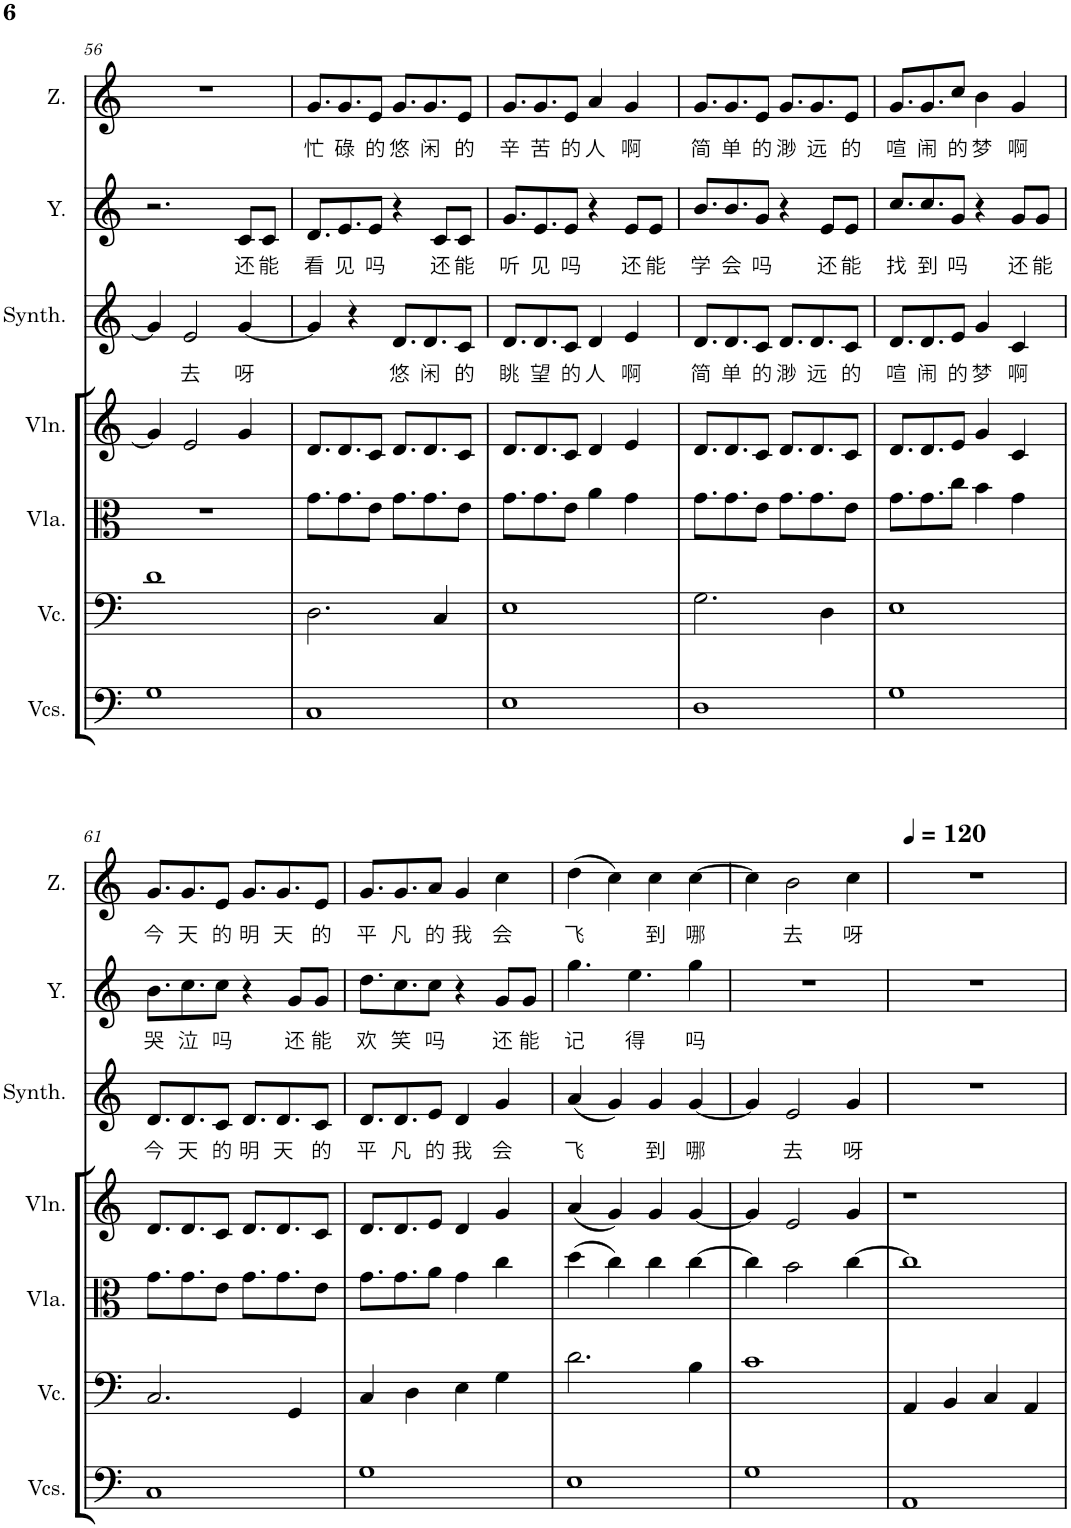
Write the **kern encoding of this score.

**kern	**kern	**kern	**kern	**kern	**text	**kern	**text	**kern	**text
*part7	*part6	*part5	*part4	*part3	*part3	*part2	*part2	*part1	*part1
*staff7	*staff6	*staff5	*staff4	*staff3	*staff3	*staff2	*staff2	*staff1	*staff1
*I"乐队大提琴	*I"大提琴	*I"中提琴	*I"小提琴	*I"合唱	*	*I"殷间	*	*I"周聿	*
!!LO:PB:g=z
*clefF4	*clefF4	*clefC3	*clefG2	*clefG2	*	*clefG2	*	*clefG2	*
*k[]	*k[]	*k[]	*k[]	*k[]	*	*k[]	*	*k[]	*
*M4/4	*M4/4	*M4/4	*M4/4	*M4/4	*	*M4/4	*	*M4/4	*
=56	=56	=56	=56	=56	=56	=56	=56	=56	=56
1G	1d	1r	4g/]	4g/]	.	2.r	.	1r	.
!	!	!	!	!	!LO:LY:b	!	!	!	!
.	.	.	2e/	2e/	去	.	.	.	.
!	!	!	!	!	!LO:LY:b	!	!LO:LY:b	!	!
.	.	.	4g/	[4g/	呀	8c/L	还	.	.
!	!	!	!	!	!	!	!LO:LY:b	!	!
.	.	.	.	.	.	8c/J	能	.	.
=57	=57	=57	=57	=57	=57	=57	=57	=57	=57
!	!	!	!	!	!	!	!LO:LY:b	!	!LO:LY:b
1C	2.D\	8.g\L	8.d/L	4g/]	.	8.d/L	看	8.g/L	忙
!	!	!	!	!	!	!	!LO:LY:b	!	!LO:LY:b
.	.	8.g\	8.d/	.	.	8.e/	见	8.g/	碌
.	.	.	.	4r	.	.	.	.	.
!	!	!	!	!	!	!	!LO:LY:b	!	!LO:LY:b
.	.	8e\J	8c/J	.	.	8e/J	吗	8e/J	的
!	!	!	!	!	!LO:LY:b	!	!	!	!LO:LY:b
.	.	8.g\L	8.d/L	8.d/L	悠	4r	.	8.g/L	悠
!	!	!	!	!	!LO:LY:b	!	!	!	!LO:LY:b
.	.	8.g\	8.d/	8.d/	闲	.	.	8.g/	闲
!	!	!	!	!	!	!	!LO:LY:b	!	!
.	4C/	.	.	.	.	8c/L	还	.	.
!	!	!	!	!	!LO:LY:b	!	!LO:LY:b	!	!LO:LY:b
.	.	8e\J	8c/J	8c/J	的	8c/J	能	8e/J	的
=58	=58	=58	=58	=58	=58	=58	=58	=58	=58
!	!	!	!	!	!LO:LY:b	!	!LO:LY:b	!	!LO:LY:b
1E	1E	8.g\L	8.d/L	8.d/L	眺	8.g/L	听	8.g/L	辛
!	!	!	!	!	!LO:LY:b	!	!LO:LY:b	!	!LO:LY:b
.	.	8.g\	8.d/	8.d/	望	8.e/	见	8.g/	苦
!	!	!	!	!	!LO:LY:b	!	!LO:LY:b	!	!LO:LY:b
.	.	8e\J	8c/J	8c/J	的	8e/J	吗	8e/J	的
!	!	!	!	!	!LO:LY:b	!	!	!	!LO:LY:b
.	.	4a\	4d/	4d/	人	4r	.	4a/	人
!	!	!	!	!	!LO:LY:b	!	!LO:LY:b	!	!LO:LY:b
.	.	4g\	4e/	4e/	啊	8e/L	还	4g/	啊
!	!	!	!	!	!	!	!LO:LY:b	!	!
.	.	.	.	.	.	8e/J	能	.	.
=59	=59	=59	=59	=59	=59	=59	=59	=59	=59
!	!	!	!	!	!LO:LY:b	!	!LO:LY:b	!	!LO:LY:b
1D	2.G\	8.g\L	8.d/L	8.d/L	简	8.b/L	学	8.g/L	简
!	!	!	!	!	!LO:LY:b	!	!LO:LY:b	!	!LO:LY:b
.	.	8.g\	8.d/	8.d/	单	8.b/	会	8.g/	单
!	!	!	!	!	!LO:LY:b	!	!LO:LY:b	!	!LO:LY:b
.	.	8e\J	8c/J	8c/J	的	8g/J	吗	8e/J	的
!	!	!	!	!	!LO:LY:b	!	!	!	!LO:LY:b
.	.	8.g\L	8.d/L	8.d/L	渺	4r	.	8.g/L	渺
!	!	!	!	!	!LO:LY:b	!	!	!	!LO:LY:b
.	.	8.g\	8.d/	8.d/	远	.	.	8.g/	远
!	!	!	!	!	!	!	!LO:LY:b	!	!
.	4D\	.	.	.	.	8e/L	还	.	.
!	!	!	!	!	!LO:LY:b	!	!LO:LY:b	!	!LO:LY:b
.	.	8e\J	8c/J	8c/J	的	8e/J	能	8e/J	的
=60	=60	=60	=60	=60	=60	=60	=60	=60	=60
!	!	!	!	!	!LO:LY:b	!	!LO:LY:b	!	!LO:LY:b
1G	1E	8.g\L	8.d/L	8.d/L	喧	8.cc/L	找	8.g/L	喧
!	!	!	!	!	!LO:LY:b	!	!LO:LY:b	!	!LO:LY:b
.	.	8.g\	8.d/	8.d/	闹	8.cc/	到	8.g/	闹
!	!	!	!	!	!LO:LY:b	!	!LO:LY:b	!	!LO:LY:b
.	.	8cc\J	8e/J	8e/J	的	8g/J	吗	8cc/J	的
!	!	!	!	!	!LO:LY:b	!	!	!	!LO:LY:b
.	.	4b\	4g/	4g/	梦	4r	.	4b\	梦
!	!	!	!	!	!LO:LY:b	!	!LO:LY:b	!	!LO:LY:b
.	.	4g\	4c/	4c/	啊	8g/L	还	4g/	啊
!	!	!	!	!	!	!	!LO:LY:b	!	!
.	.	.	.	.	.	8g/J	能	.	.
!!LO:LB:g=z
=61	=61	=61	=61	=61	=61	=61	=61	=61	=61
!	!	!	!	!	!LO:LY:b	!	!LO:LY:b	!	!LO:LY:b
1C	2.C/	8.g\L	8.d/L	8.d/L	今	8.b\L	哭	8.g/L	今
!	!	!	!	!	!LO:LY:b	!	!LO:LY:b	!	!LO:LY:b
.	.	8.g\	8.d/	8.d/	天	8.cc\	泣	8.g/	天
!	!	!	!	!	!LO:LY:b	!	!LO:LY:b	!	!LO:LY:b
.	.	8e\J	8c/J	8c/J	的	8cc\J	吗	8e/J	的
!	!	!	!	!	!LO:LY:b	!	!	!	!LO:LY:b
.	.	8.g\L	8.d/L	8.d/L	明	4r	.	8.g/L	明
!	!	!	!	!	!LO:LY:b	!	!	!	!LO:LY:b
.	.	8.g\	8.d/	8.d/	天	.	.	8.g/	天
!	!	!	!	!	!	!	!LO:LY:b	!	!
.	4GG/	.	.	.	.	8g/L	还	.	.
!	!	!	!	!	!LO:LY:b	!	!LO:LY:b	!	!LO:LY:b
.	.	8e\J	8c/J	8c/J	的	8g/J	能	8e/J	的
=62	=62	=62	=62	=62	=62	=62	=62	=62	=62
!	!	!	!	!	!LO:LY:b	!	!LO:LY:b	!	!LO:LY:b
1G	4C/	8.g\L	8.d/L	8.d/L	平	8.dd\L	欢	8.g/L	平
!	!	!	!	!	!LO:LY:b	!	!LO:LY:b	!	!LO:LY:b
.	.	8.g\	8.d/	8.d/	凡	8.cc\	笑	8.g/	凡
.	4D\	.	.	.	.	.	.	.	.
!	!	!	!	!	!LO:LY:b	!	!LO:LY:b	!	!LO:LY:b
.	.	8a\J	8e/J	8e/J	的	8cc\J	吗	8a/J	的
!	!	!	!	!	!LO:LY:b	!	!	!	!LO:LY:b
.	4E\	4g\	4d/	4d/	我	4r	.	4g/	我
!	!	!	!	!	!LO:LY:b	!	!LO:LY:b	!	!LO:LY:b
.	4G\	4cc\	4g/	4g/	会	8g/L	还	4cc\	会
!	!	!	!	!	!	!	!LO:LY:b	!	!
.	.	.	.	.	.	8g/J	能	.	.
=63	=63	=63	=63	=63	=63	=63	=63	=63	=63
!	!	!	!	!	!LO:LY:b	!	!LO:LY:b	!	!LO:LY:b
1E	2.d\	(4dd\	(4a/	(4a/	飞	4.gg\	记	(4dd\	飞
.	.	4cc\)	4g/)	4g/)	.	.	.	4cc\)	.
!	!	!	!	!	!	!	!LO:LY:b	!	!
.	.	.	.	.	.	4.ee\	得	.	.
!	!	!	!	!	!LO:LY:b	!	!	!	!LO:LY:b
.	.	4cc\	4g/	4g/	到	.	.	4cc\	到
!	!	!	!	!	!LO:LY:b	!	!LO:LY:b	!	!LO:LY:b
.	4B\	[4cc\	[4g/	[4g/	哪	4gg\	吗	[4cc\	哪
=64	=64	=64	=64	=64	=64	=64	=64	=64	=64
1G	1c	4cc\]	4g/]	4g/]	.	1r	.	4cc\]	.
!	!	!	!	!	!LO:LY:b	!	!	!	!LO:LY:b
.	.	2b\	2e/	2e/	去	.	.	2b\	去
!	!	!	!	!	!LO:LY:b	!	!	!	!LO:LY:b
.	.	[4cc\	4g/	4g/	呀	.	.	4cc\	呀
=65	=65	=65	=65	=65	=65	=65	=65	=65	=65
*	*	*	*	*	*	*	*	*MM120	*
1AA	4AA/	1cc]	1r	1r	.	1r	.	1r	.
.	4BB/	.	.	.	.	.	.	.	.
.	4C/	.	.	.	.	.	.	.	.
.	4AA/	.	.	.	.	.	.	.	.
=	=	=	=	=	=	=	=	=	=
*-	*-	*-	*-	*-	*-	*-	*-	*-	*-
